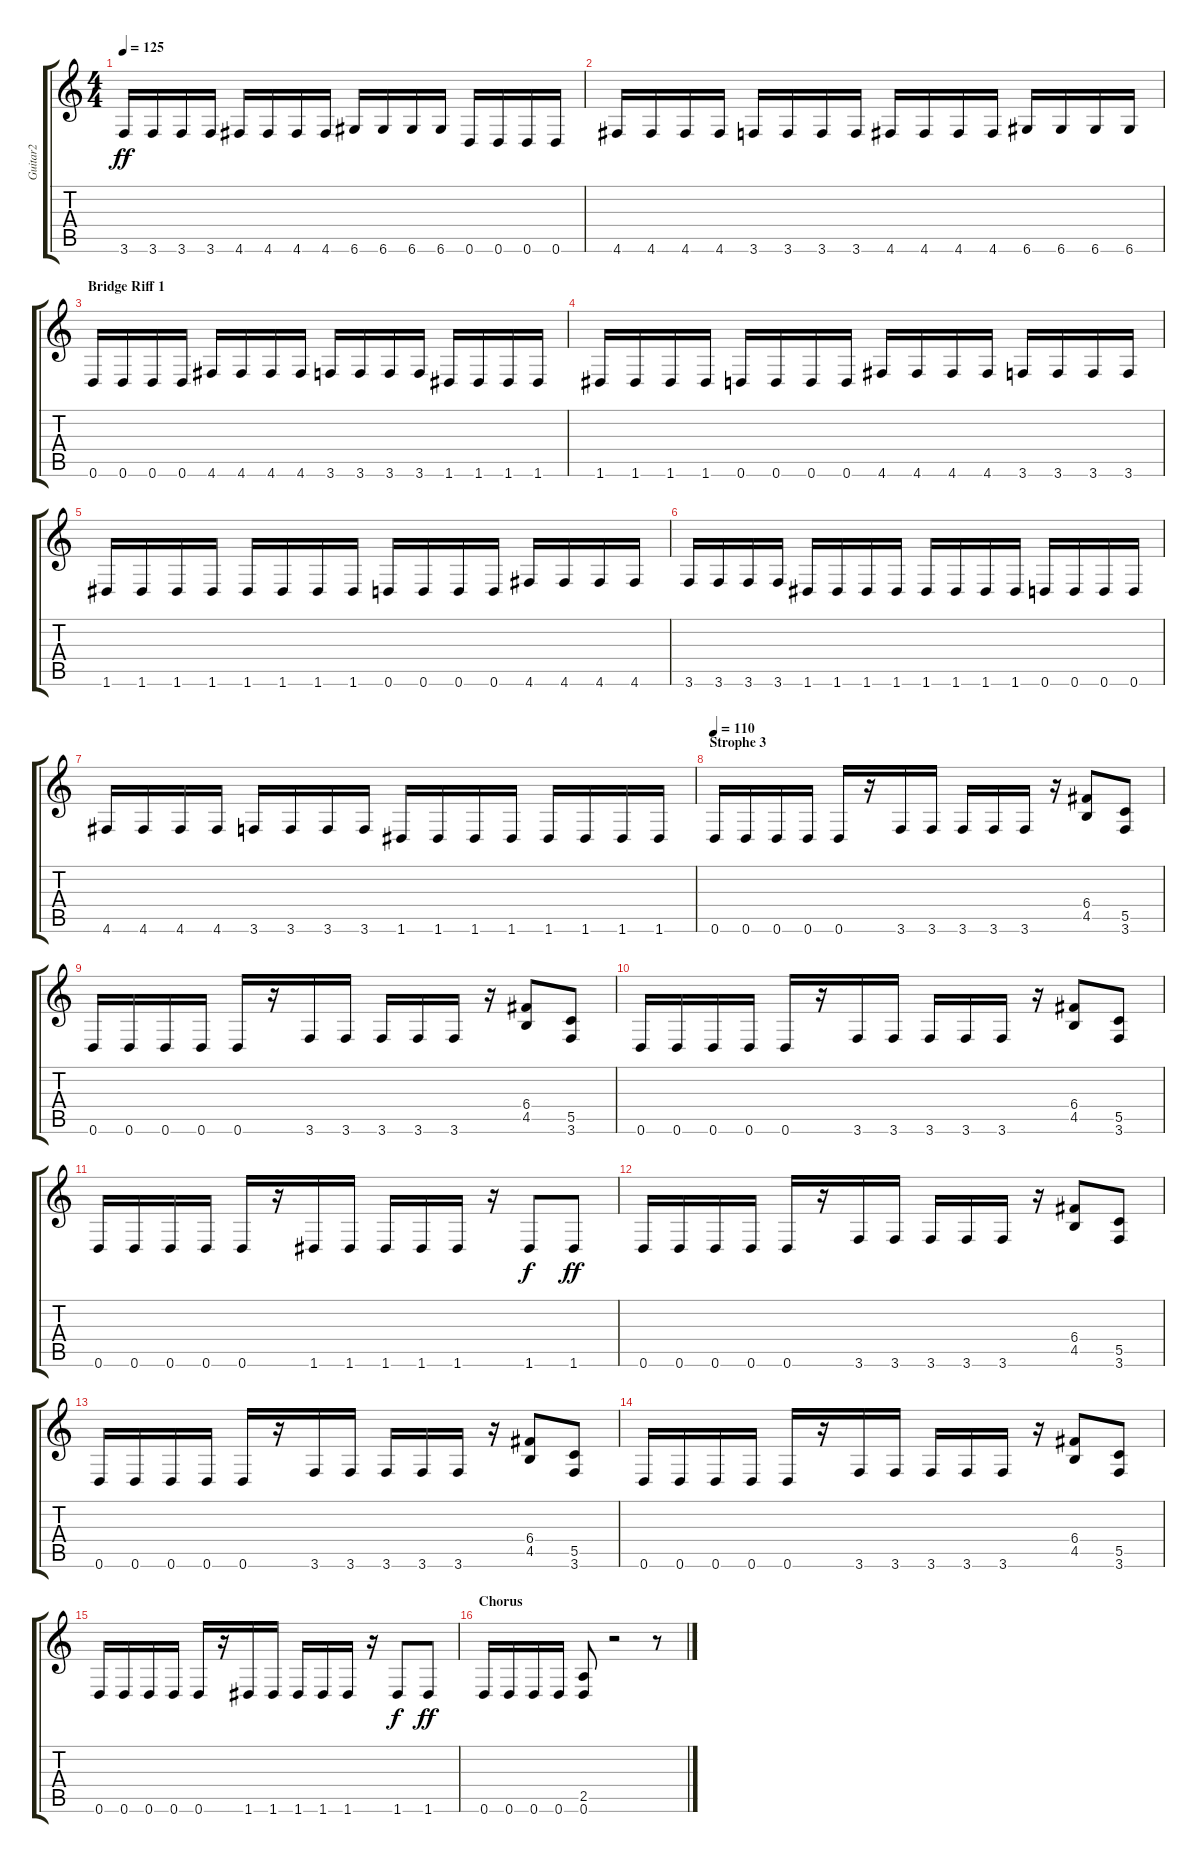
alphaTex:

\track ("Guitar2" "Guitar2") {instrument distortionguitar}
\staff {score tabs}
\tuning (D4 A3 F3 C3 G2 D2) {hide}
\ts (4 4)
\tempo 125
\clef g2
\ks c
3.6.16{dy ff} 3.6.16 3.6.16 3.6.16 4.6.16 4.6.16 4.6.16 4.6.16 6.6.16 6.6.16 6.6.16 6.6.16 0.6.16 0.6.16 0.6.16 0.6.16 |
4.6.16 4.6.16 4.6.16 4.6.16 3.6.16 3.6.16 3.6.16 3.6.16 4.6.16 4.6.16 4.6.16 4.6.16 6.6.16 6.6.16 6.6.16 6.6.16 |
\section ("" "Bridge Riff 1")
0.6.16 0.6.16 0.6.16 0.6.16 4.6.16 4.6.16 4.6.16 4.6.16 3.6.16 3.6.16 3.6.16 3.6.16 1.6.16 1.6.16 1.6.16 1.6.16 |
1.6.16 1.6.16 1.6.16 1.6.16 0.6.16 0.6.16 0.6.16 0.6.16 4.6.16 4.6.16 4.6.16 4.6.16 3.6.16 3.6.16 3.6.16 3.6.16 |
1.6.16 1.6.16 1.6.16 1.6.16 1.6.16 1.6.16 1.6.16 1.6.16 0.6.16 0.6.16 0.6.16 0.6.16 4.6.16 4.6.16 4.6.16 4.6.16 |
3.6.16 3.6.16 3.6.16 3.6.16 1.6.16 1.6.16 1.6.16 1.6.16 1.6.16 1.6.16 1.6.16 1.6.16 0.6.16 0.6.16 0.6.16 0.6.16 |
4.6.16 4.6.16 4.6.16 4.6.16 3.6.16 3.6.16 3.6.16 3.6.16 1.6.16 1.6.16 1.6.16 1.6.16 1.6.16 1.6.16 1.6.16 1.6.16 |
\section ("" "Strophe 3")
\tempo 110
0.6.16 0.6.16 0.6.16 0.6.16 0.6.16 r.16 3.6.16 3.6.16 3.6.16 3.6.16 3.6.16 r.16 (6.4 4.5).8 (5.5 3.6).8 |
0.6.16 0.6.16 0.6.16 0.6.16 0.6.16 r.16 3.6.16 3.6.16 3.6.16 3.6.16 3.6.16 r.16 (6.4 4.5).8 (5.5 3.6).8 |
0.6.16 0.6.16 0.6.16 0.6.16 0.6.16 r.16 3.6.16 3.6.16 3.6.16 3.6.16 3.6.16 r.16 (6.4 4.5).8 (5.5 3.6).8 |
0.6.16 0.6.16 0.6.16 0.6.16 0.6.16 r.16 1.6.16 1.6.16 1.6.16 1.6.16 1.6.16 r.16 1.6.8{dy f} 1.6.8{dy ff} |
0.6.16 0.6.16 0.6.16 0.6.16 0.6.16 r.16 3.6.16 3.6.16 3.6.16 3.6.16 3.6.16 r.16 (6.4 4.5).8 (5.5 3.6).8 |
0.6.16 0.6.16 0.6.16 0.6.16 0.6.16 r.16 3.6.16 3.6.16 3.6.16 3.6.16 3.6.16 r.16 (6.4 4.5).8 (5.5 3.6).8 |
0.6.16 0.6.16 0.6.16 0.6.16 0.6.16 r.16 3.6.16 3.6.16 3.6.16 3.6.16 3.6.16 r.16 (6.4 4.5).8 (5.5 3.6).8 |
0.6.16 0.6.16 0.6.16 0.6.16 0.6.16 r.16 1.6.16 1.6.16 1.6.16 1.6.16 1.6.16 r.16 1.6.8{dy f} 1.6.8{dy ff} |
\section ("" "Chorus")
0.6.16 0.6.16 0.6.16 0.6.16 (2.5 0.6).8 r.2 r.8
